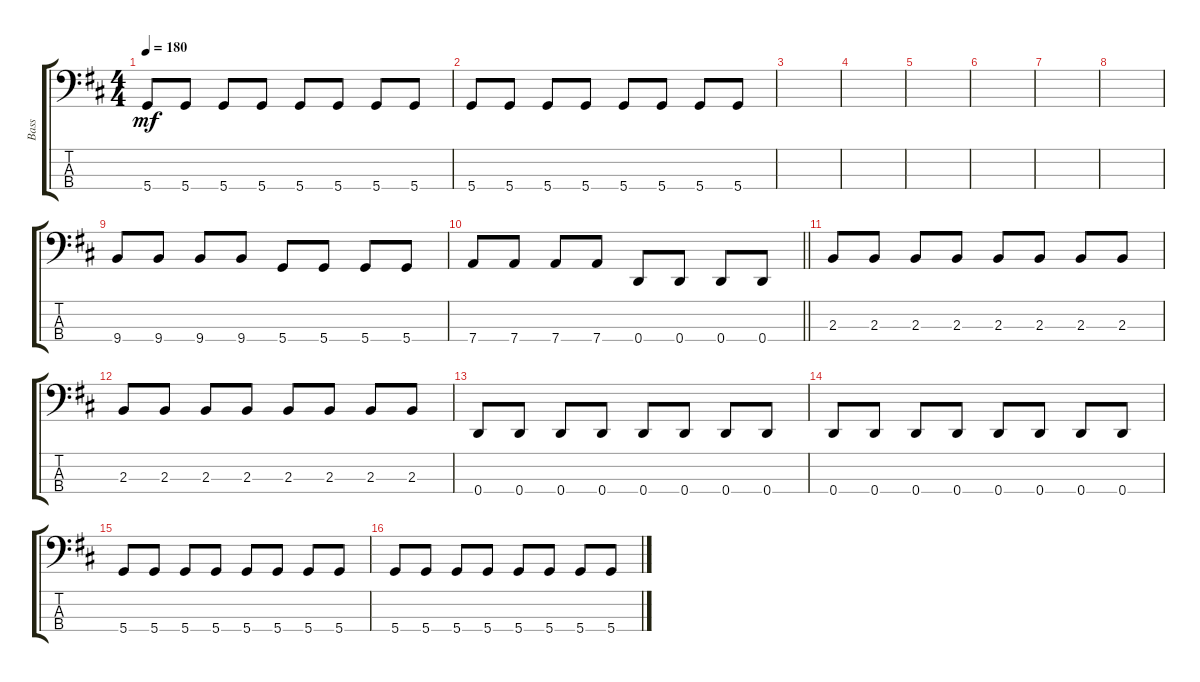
\track ("Bass" "Bass") {instrument electricbassfinger}
\staff {score tabs}
\tuning (G2 D2 A1 D1) {hide}
\ts (4 4)
\tempo 180
\clef f4
\ks d
5.4.8{dy mf} 5.4.8 5.4.8 5.4.8 5.4.8 5.4.8 5.4.8 5.4.8 |
5.4.8 5.4.8 5.4.8 5.4.8 5.4.8 5.4.8 5.4.8 5.4.8 |
|
|
|
|
|
|
9.4.8 9.4.8 9.4.8 9.4.8 5.4.8 5.4.8 5.4.8 5.4.8 |
\barLineRight lightlight
7.4.8 7.4.8 7.4.8 7.4.8 0.4.8 0.4.8 0.4.8 0.4.8 |
2.3.8 2.3.8 2.3.8 2.3.8 2.3.8 2.3.8 2.3.8 2.3.8 |
2.3.8 2.3.8 2.3.8 2.3.8 2.3.8 2.3.8 2.3.8 2.3.8 |
0.4.8 0.4.8 0.4.8 0.4.8 0.4.8 0.4.8 0.4.8 0.4.8 |
0.4.8 0.4.8 0.4.8 0.4.8 0.4.8 0.4.8 0.4.8 0.4.8 |
5.4.8 5.4.8 5.4.8 5.4.8 5.4.8 5.4.8 5.4.8 5.4.8 |
5.4.8 5.4.8 5.4.8 5.4.8 5.4.8 5.4.8 5.4.8 5.4.8
